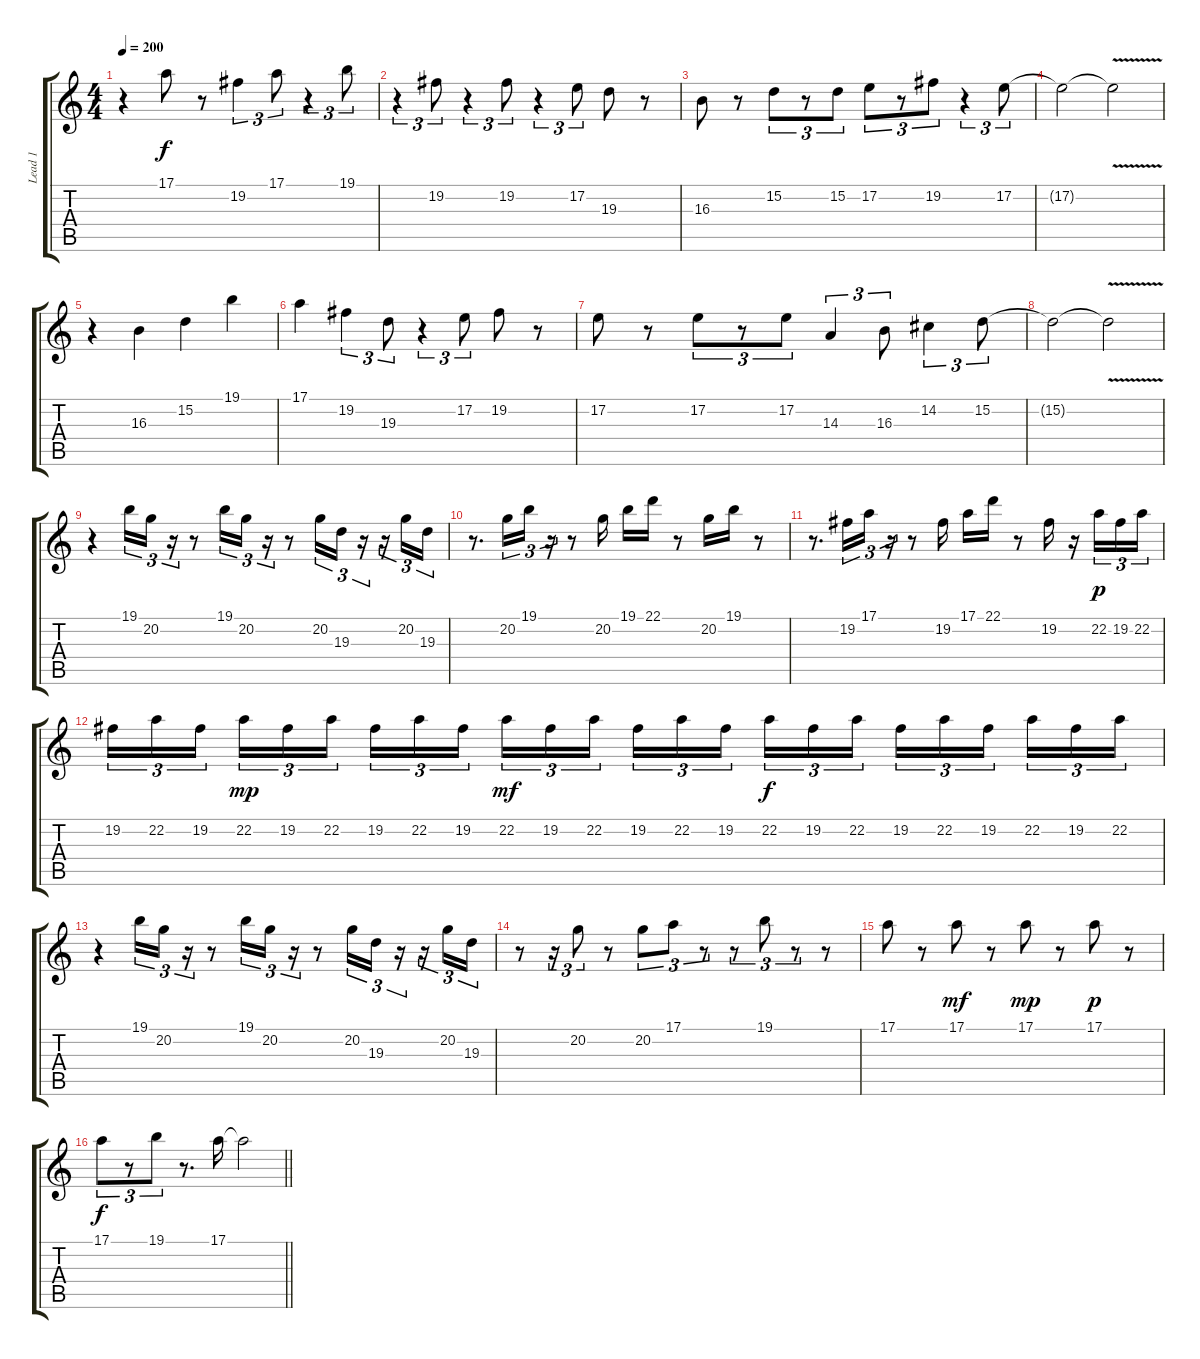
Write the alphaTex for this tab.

\track ("Lead 1" "Lead 1") {instrument lead1square}
\staff {score tabs}
\tuning (E4 B3 G3 D3 A2 E2) {hide}
\ts (4 4)
\tempo 200
\clef g2
\ks c
r.4{dy f} 17.1.8 r.8 19.2.4{tu (3 2)} 17.1.8{tu (3 2)} r.4{tu (3 2)} 19.1.8{tu (3 2)} |
r.4{tu (3 2)} 19.2.8{tu (3 2)} r.4{tu (3 2)} 19.2.8{tu (3 2)} r.4{tu (3 2)} 17.2.8{tu (3 2)} 19.3.8 r.8 |
16.3.8 r.8 15.2.8{tu (3 2)} r.8{tu (3 2)} 15.2.8{tu (3 2)} 17.2.8{tu (3 2)} r.8{tu (3 2)} 19.2.8{tu (3 2)} r.4{tu (3 2)} 17.2.8{tu (3 2)} |
17.2{t}.2 17.2{v t}.2 |
r.4 16.3.4 15.2.4 19.1.4 |
17.1.4 19.2.4{tu (3 2)} 19.3.8{tu (3 2)} r.4{tu (3 2)} 17.2.8{tu (3 2)} 19.2.8 r.8 |
17.2.8 r.8 17.2.8{tu (3 2)} r.8{tu (3 2)} 17.2.8{tu (3 2)} 14.3.4{tu (3 2)} 16.3.8{tu (3 2)} 14.2.4{tu (3 2)} 15.2.8{tu (3 2)} |
15.2{t}.2 15.2{v t}.2 |
r.4 19.1.16{tu (3 2)} 20.2.16{tu (3 2)} r.16{tu (3 2)} r.8 19.1.16{tu (3 2)} 20.2.16{tu (3 2)} r.16{tu (3 2)} r.8 20.2.16{tu (3 2)} 19.3.16{tu (3 2)} r.16{tu (3 2)} r.16{tu (3 2)} 20.2.16{tu (3 2)} 19.3.16{tu (3 2)} |
r.8{d} 20.2.16{tu (3 2)} 19.1.16{tu (3 2)} r.16{tu (3 2)} r.8 20.2.16 19.1.16 22.1.16 r.8 20.2.16 19.1.16 r.8 |
r.8{d} 19.2.16{tu (3 2)} 17.1.16{tu (3 2)} r.16{tu (3 2)} r.8 19.2.16 17.1.16 22.1.16 r.8 19.2.16 r.16 22.2.16{tu (3 2) dy p} 19.2.16{tu (3 2)} 22.2.16{tu (3 2)} |
19.2.16{tu (3 2)} 22.2.16{tu (3 2)} 19.2.16{tu (3 2)} 22.2.16{tu (3 2) dy mp} 19.2.16{tu (3 2)} 22.2.16{tu (3 2)} 19.2.16{tu (3 2)} 22.2.16{tu (3 2)} 19.2.16{tu (3 2)} 22.2.16{tu (3 2) dy mf} 19.2.16{tu (3 2)} 22.2.16{tu (3 2)} 19.2.16{tu (3 2)} 22.2.16{tu (3 2)} 19.2.16{tu (3 2)} 22.2.16{tu (3 2) dy f} 19.2.16{tu (3 2)} 22.2.16{tu (3 2)} 19.2.16{tu (3 2)} 22.2.16{tu (3 2)} 19.2.16{tu (3 2)} 22.2.16{tu (3 2)} 19.2.16{tu (3 2)} 22.2.16{tu (3 2)} |
r.4 19.1.16{tu (3 2)} 20.2.16{tu (3 2)} r.16{tu (3 2)} r.8 19.1.16{tu (3 2)} 20.2.16{tu (3 2)} r.16{tu (3 2)} r.8 20.2.16{tu (3 2)} 19.3.16{tu (3 2)} r.16{tu (3 2)} r.16{tu (3 2)} 20.2.16{tu (3 2)} 19.3.16{tu (3 2)} |
r.8 r.16{tu (3 2)} 20.2.8{tu (3 2)} r.8 20.2.8{tu (3 2)} 17.1.8{tu (3 2)} r.8{tu (3 2)} r.8{tu (3 2)} 19.1.8{tu (3 2)} r.8{tu (3 2)} r.8 |
17.1.8 r.8 17.1.8{dy mf} r.8 17.1.8{dy mp} r.8 17.1.8{dy p} r.8 |
\barLineRight lightlight
17.1.8{tu (3 2) dy f} r.8{tu (3 2)} 19.1.8{tu (3 2)} r.8{d} 17.1.16 17.1{t}.2
